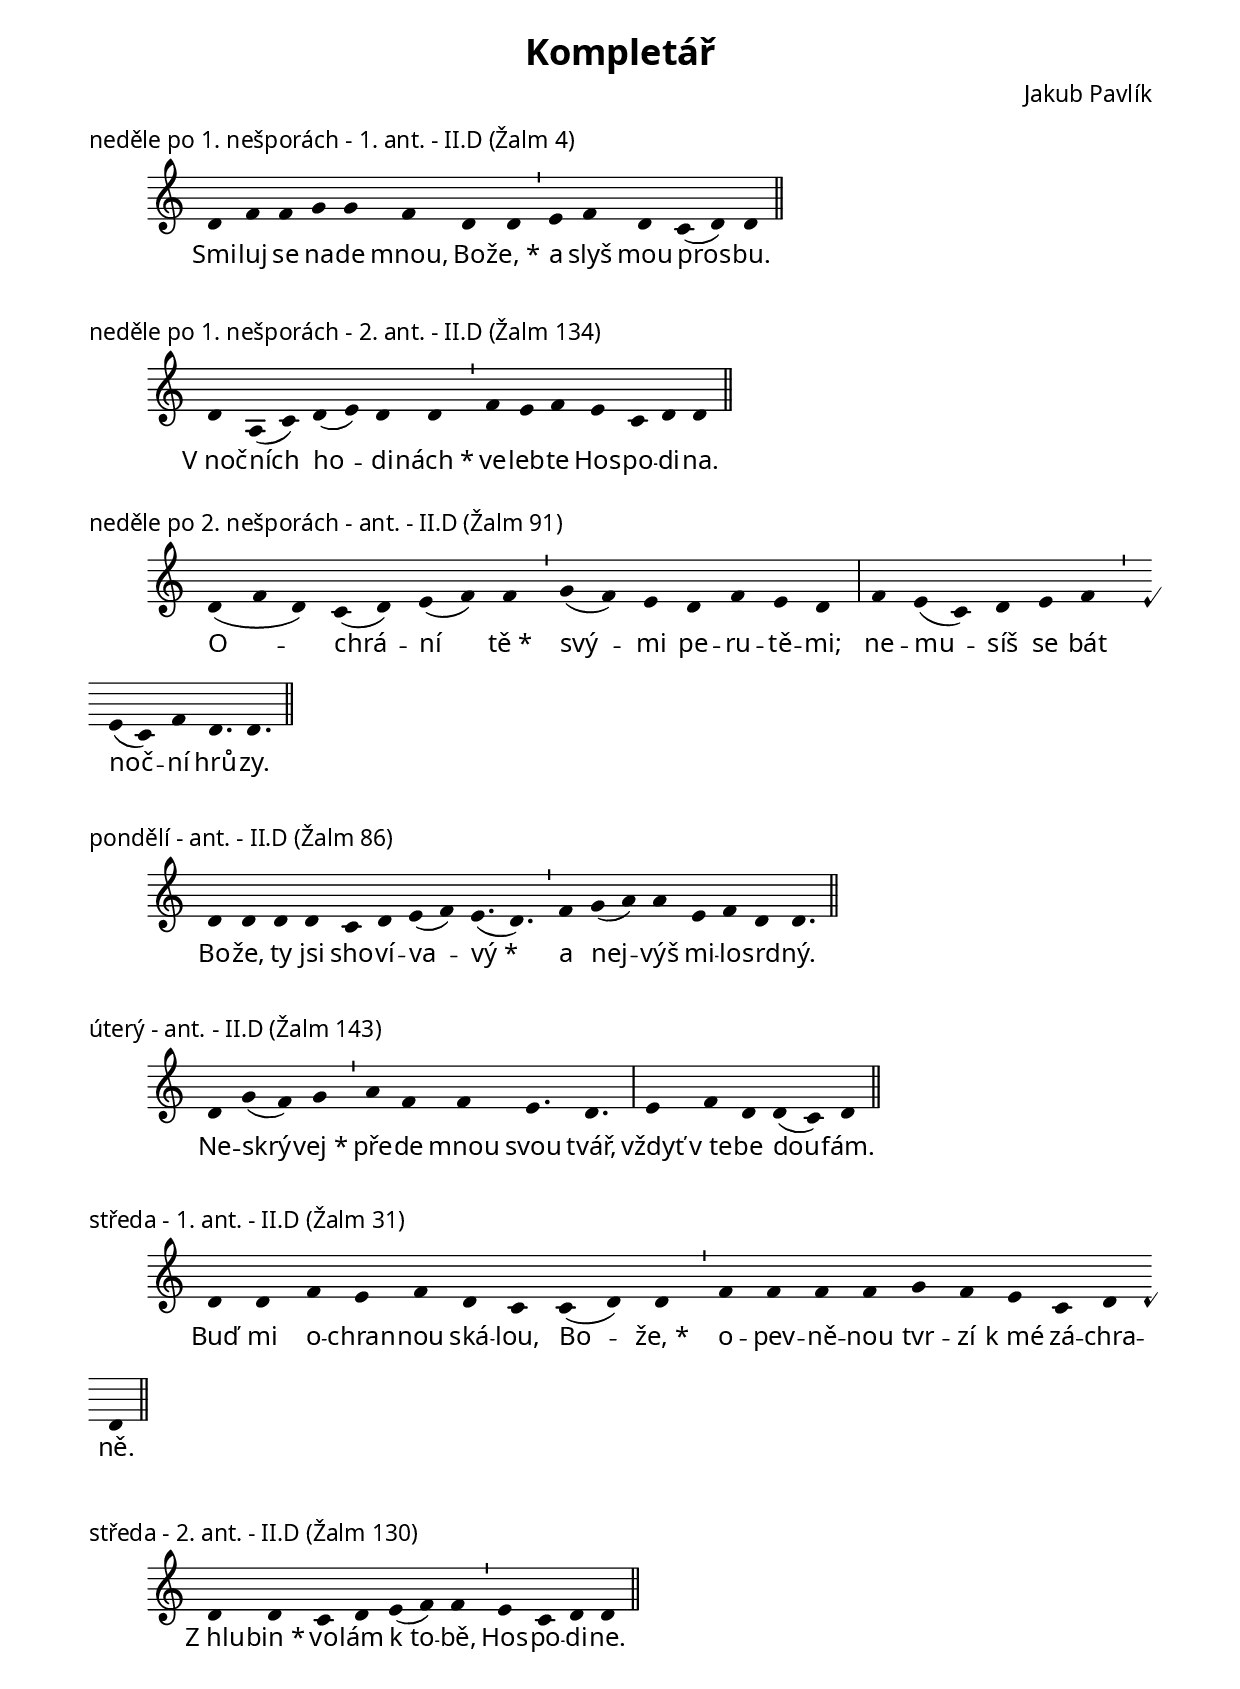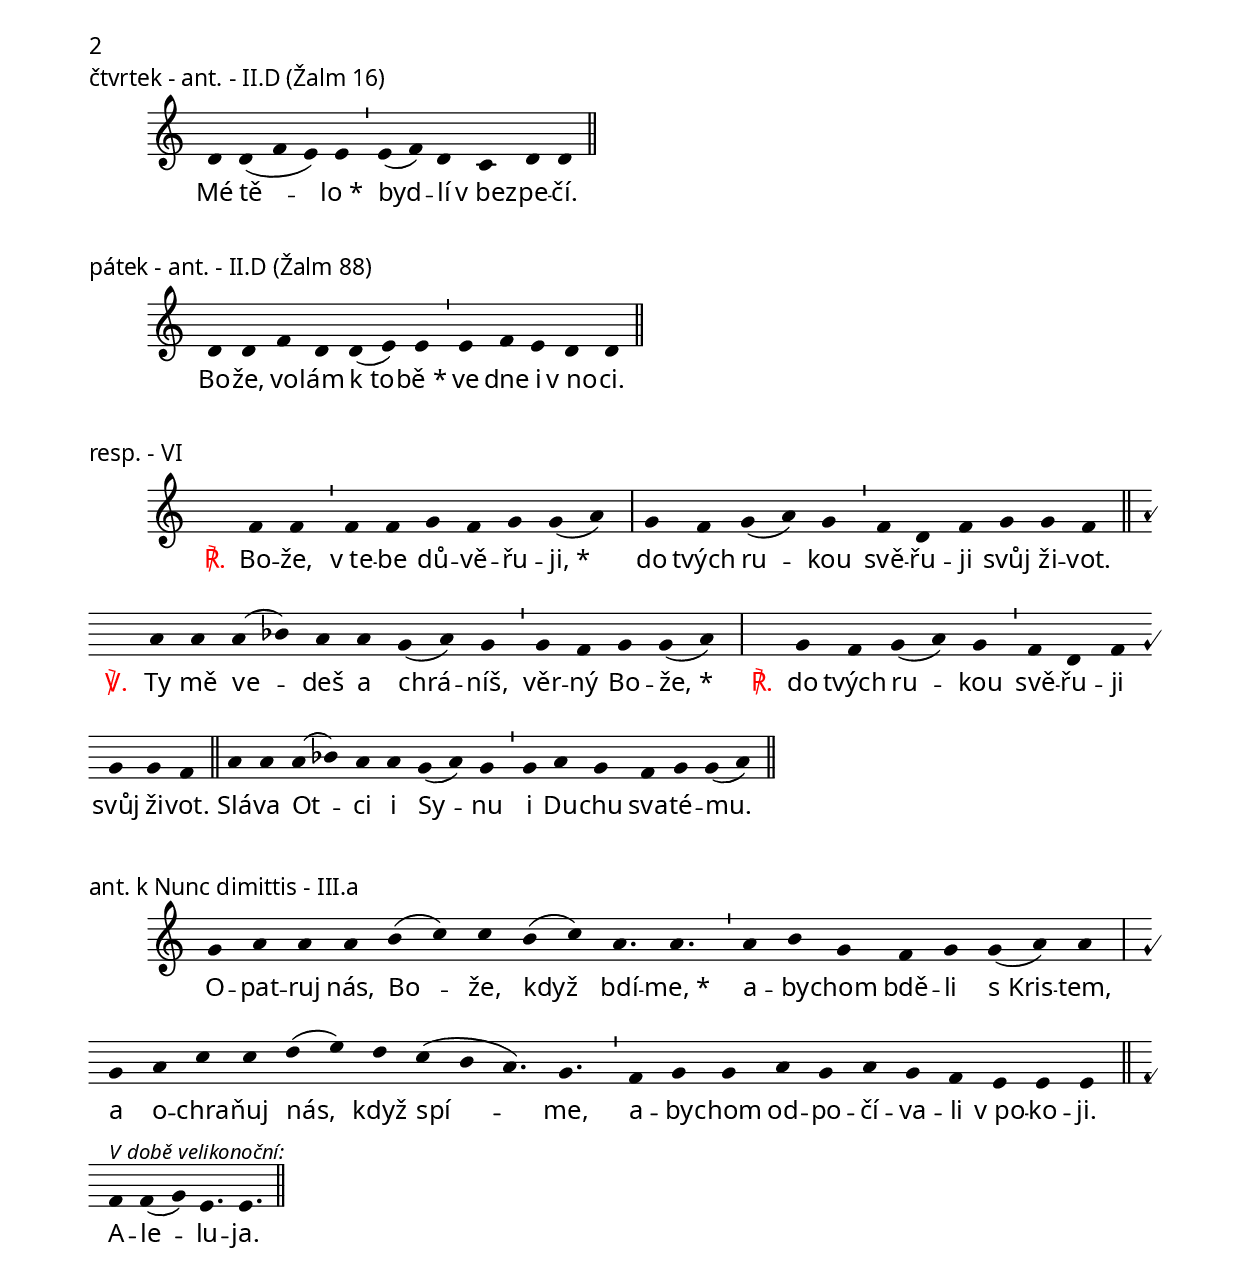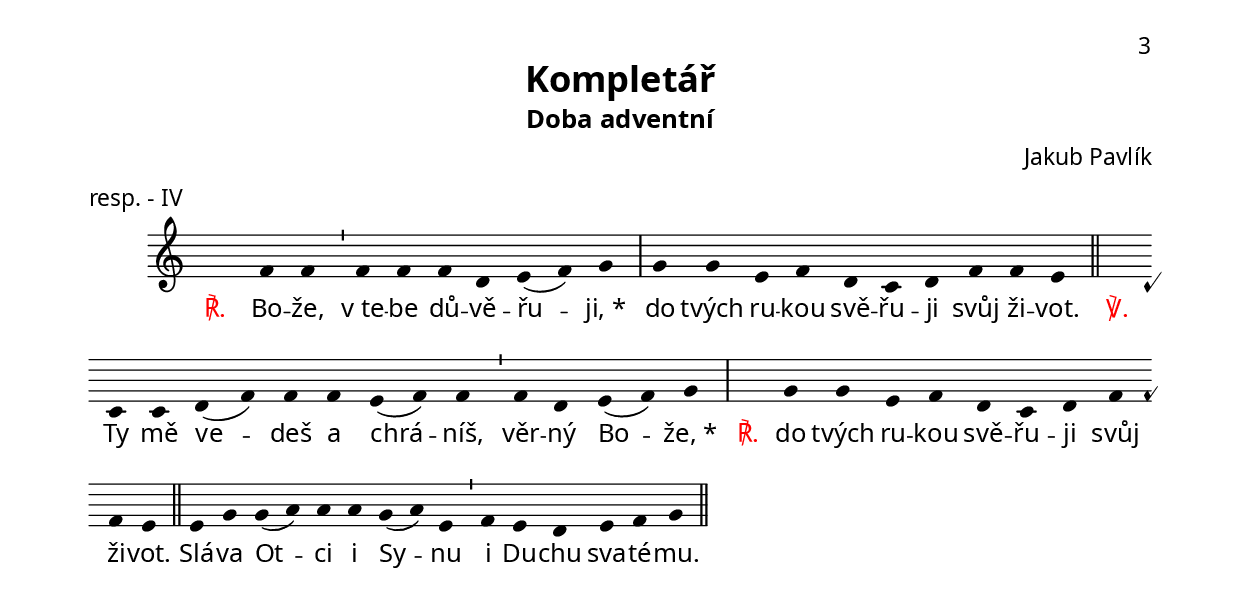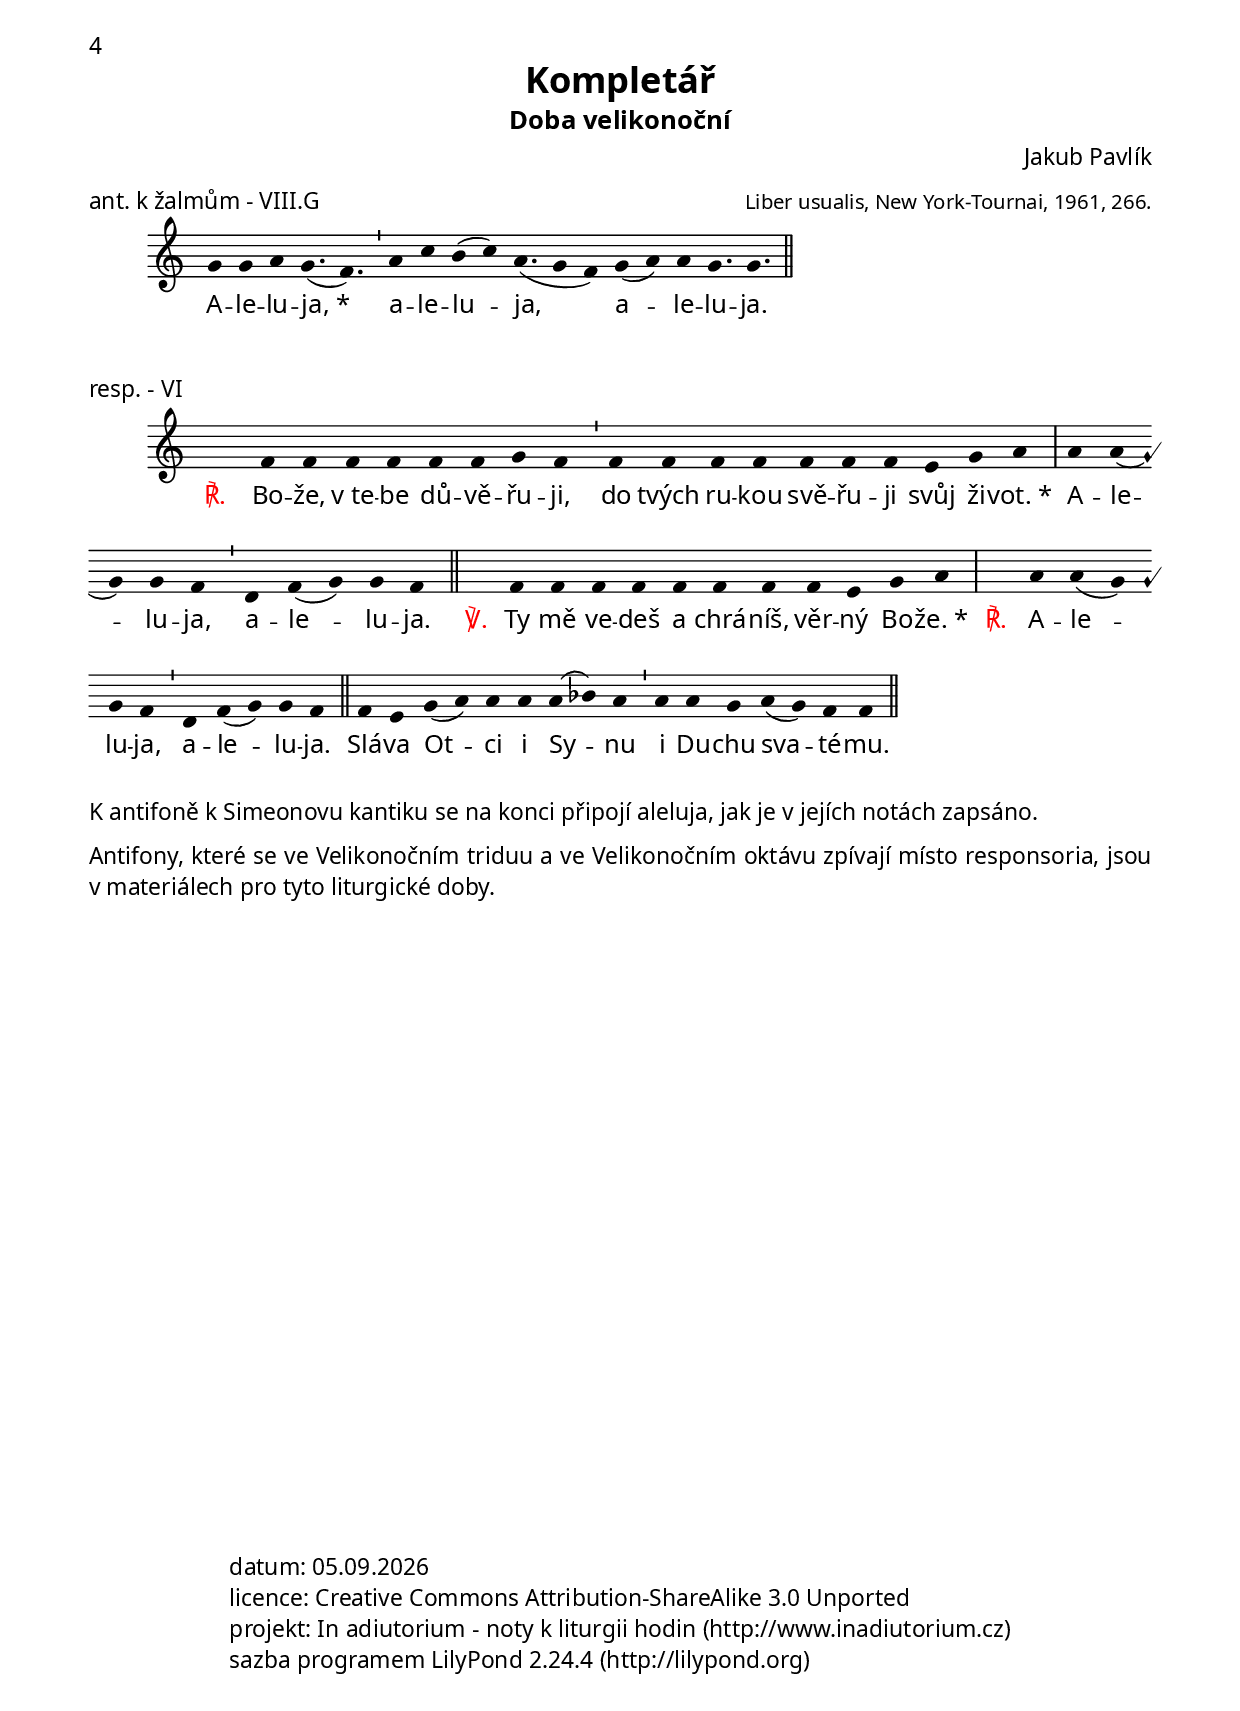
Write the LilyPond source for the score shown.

\version "2.19.4"

\header {
  title = "Kompletář"
  composer = "Jakub Pavlík"
}

\include "spolecne.ly"
\include "dilyresponsorii.ly"

\paper {
  ragged-bottom=##f
  ragged-last-bottom=##t
}

\score {
  \relative c' {
    \choralniRezim

    d4 f f g g f d d \barMin e f d c( d) d \barFinalis
  }
  \addlyrics {
    Smi -- luj se na -- de mnou, Bo -- že,_* a slyš mou pros -- bu.
  }
  \header {
    quid = "neděle po 1. nešporách - 1. ant."
    quidbreve = "1. ant."
    modus = "II"
    differentia = "D"
    psalmus = "Žalm 4"
    id = "nei1"
    piece = \markup\sestavTitulek
  }
}

\score {
  \relative c' {
    \choralniRezim
    d4 a( c) d( e) d d \barMin
    f4 e f e c d d4 \barFinalis
  }
  \addlyrics {
    V_noč -- ních ho -- di -- nách_* ve -- leb -- te Hos -- po -- di -- na.
  }
  \header {
    quid = "neděle po 1. nešporách - 2. ant."
    quidbreve = "2. ant."
    modus = "II"
    differentia = "D"
    psalmus = "Žalm 134"
    piece = \markup\sestavTitulek
    id = "nei2"
  }
}

\score {
  \relative c' {
    \choralniRezim
    d4( f d) c( d) e( f) f \barMin
    g( f) e d f e d \barMax
    f e( c) d e f \barMin
    e( c) f d4. d4. \barFinalis
  }
  \addlyrics {
    O -- chrá -- ní tě_* svý -- mi pe -- ru -- tě -- mi;
    ne -- mu -- síš se bát noč -- ní hrů -- zy.
  }
  \header {
    quid = "neděle po 2. nešporách - ant."
    quidbreve = "ant."
    modus = "II"
    differentia = "D"
    psalmus = "Žalm 91"
    piece = \markup\sestavTitulek
    id = "neii"
  }
}

\score {
  \relative c' {
    \choralniRezim
    d4 d d d c d e( f) e4.( d) \barMin f4 g( a) a e f d d4. \barFinalis
  }
  \addlyrics {
    Bo -- že, ty jsi sho -- ví -- va -- vý_* a nej -- výš mi -- lo -- srd -- ný.
  }
  \header {
    quid = "pondělí - ant."
    quidbreve = "ant."
    modus = "II"
    differentia = "D"
    piece = \markup\sestavTitulek
    psalmus = "Žalm 86"
    id = "po"
  }
}

\score {
  \relative c' {
    \choralniRezim
    d4 g( f) g \barMin a f f e4. d \barMax
    e4 f d d( c) d \barFinalis
  }
  \addlyrics {
    Ne -- skrý -- vej_* pře -- de mnou svou tvář,
    vždyť v_te -- be dou -- fám.
  }
  \header {
    quid = "úterý - ant."
    quidbreve = "ant."
    modus = "II"
    differentia = "D"
    psalmus = "Žalm 143"
    piece = \markup\sestavTitulek
    id = "ut"
  }
}

\score {
  \relative c' {
    \choralniRezim
    d4 d f e f d c c( d) d \barMin
    f f f f g f e c d d \barFinalis
  }
  \addlyrics {
    Buď mi o -- chran -- nou ská -- lou, Bo -- že,_*
    o -- pev -- ně -- nou tvr -- zí k_mé zá -- chra -- ně.
  }
  \header {
    quid = "středa - 1. ant."
    quidbreve = "1. ant."
    modus = "II"
    differentia = "D"
    psalmus = "Žalm 31"
    piece = \markup\sestavTitulek
    id = "st1"
  }
}

\score {
  \relative c' {
    \choralniRezim
    d4 d c d e( f) f \barMin
    e c d d \barFinalis
  }
  \addlyrics {
    Z_hlu -- bin_* vo -- lám k_to -- bě, Hos -- po -- di -- ne.
  }
  \header {
    quid = "středa - 2. ant."
    quidbreve = "2. ant."
    modus = "II"
    differentia = "D"
    psalmus = "Žalm 130"
    piece = \markup\sestavTitulek
    id = "st2"
  }
}

\pageBreak % ZLOM

\score {
  \relative c' {
    \choralniRezim
    d4 d( f e) e \barMin e( f) d c d d \barFinalis
  }
  \addlyrics {
    Mé tě -- lo_* byd -- lí v_bez -- pe -- čí.
  }
  \header {
    quid = "čtvrtek - ant."
    quidbreve = "ant."
    modus = "II"
    differentia = "D"
    psalmus = "Žalm 16"
    piece = \markup\sestavTitulek
    id = "ct"
  }
}

\score {
  \relative c' {
    \choralniRezim
    d4 d f d d( e) e \barMin e f e d d \barFinalis
  }
  \addlyrics {
    Bo -- že, vo -- lám k_to -- bě_* ve dne i v_no -- ci.
  }
  \header {
    quid = "pátek - ant."
    quidbreve = "ant."
    modus = "II"
    differentia = "D"
    psalmus = "Žalm 88"
    piece = \markup\sestavTitulek
    id = "pa"
  }
}

\score {
  \relative c' {
    \choralniRezim

    % R
    \neviditelna f
    f4 f \barMin f f g f g g( a) \barMax
    g4 f g( a) g \barMin f d f g g f \barFinalis
    % V
    \neviditelna a
    a4 a a( bes) a a g( a) g \barMin g f g g( a) \barMax
    % R
    \neviditelna g
    g4 f g( a) g \barMin f d f g g f \barFinalis
    % Slava
    \respVIdoxologie \barFinalis
  }
  \addlyrics {
    \Response Bo -- že, v_te -- be dů -- vě -- řu -- ji,_*
    do tvých ru -- kou svě -- řu -- ji svůj ži -- vot.
    \Verse Ty mě ve -- deš a chrá -- níš, věr -- ný Bo -- že,_*
    \Response do tvých ru -- kou svě -- řu -- ji svůj ži -- vot.
    \textRespDoxologie
  }
  \header {
    quid = "resp."
    modus = "VI"
    piece = \markup {\sestavTitulekResp}
    id = "resp"
  }
}

\score {
  \relative c'' {
    \choralniRezim
    g4 a a a b( c) c b( c) a4. a \barMin
    a4 b g f g g( a) a \barMax
    g a c c d( e) d c( b a4.) g \barMin
    f4 g g a g a g f e e e \barFinalis
    f^\rubrVelikAleluja f( g) e4. e \barFinalis
  }
  \addlyrics {
    O -- pat -- ruj nás, Bo -- že, když bdí -- me,_*
    a -- by -- chom bdě -- li s_Kris -- tem,
    a o -- chra -- ňuj nás, když spí -- me,
    a -- by -- chom od -- po -- čí -- va -- li v_po -- ko -- ji.
    A -- le -- lu -- ja.
  }
  \header {
    quid = "ant. k Nunc dimittis"
    quidbreve = "ant."
    modus = "III"
    differentia = "a"
    psalmus = "Nunc dimittis"
    piece = \markup {\sestavTitulekBezZalmu}
    id = "sim"
  }
}

\bookpart {
  \header {
    subtitle = "Doba adventní"
  }

  \score {
    \relative c' {
      \choralniRezim

      % R
      \neviditelna f
      f4 f \barMin f f f d e( f) g \barMax
      g g e f d c d f f e \barFinalis
      % V
      \neviditelna d
      c c d( f) f f e( f) f \barMin f d e( f) g \barMax
      % R
      \neviditelna g
      g g e f d c d f f e \barFinalis
      % Slava
      \respIVdoxologie \barFinalis
    }
    \addlyrics {
      \Response Bo -- že, v_te -- be dů -- vě -- řu -- ji,_*
      do tvých ru -- kou svě -- řu -- ji svůj ži -- vot.
      \Verse Ty mě ve -- deš a chrá -- níš, věr -- ný Bo -- že,_*
      \Response do tvých ru -- kou svě -- řu -- ji svůj ži -- vot.
      \textRespDoxologie
    }
    \header {
      quid = "resp."
      modus = "IV"
      piece = \markup {\sestavTitulekResp}
      id = "resp-adv"
    }
  }
}

\bookpart {
  \header {
    subtitle = "Doba velikonoční"
  }

  % Tato cast obsahuje mene not a proto je lepsi, aby se, narozdil
  % od prvni casti, noty neroztahovaly na celou stranku, ale byly
  % nakupene nahore:
  \paper {
    ragged-bottom=##f
    ragged-last-bottom=##t
  }

  \score {
    \relative c'' {
      \choralniRezim
      g4 g a g4.( f) \barMin
      a4 c b( c) a4.( g4 f)
      g( a) a g4. g \barFinalis
    }
    \addlyrics {
      A -- le -- lu -- ja,_*
      a -- le -- lu -- ja,
      a -- le -- lu -- ja.
    }
    \header {
      quid = "ant. k žalmům"
      quidbreve = "ant."
      modus = "VIII"
      differentia = "G"
      psalmus = ""
      placet = "nebylo by lepší nevázat se na solesmeskou rytmizaci a vyjít z AR1912?"
      id = "pasch"
      piece = \markup {\sestavTitulekBezZalmu}
      fons_externus = "Liber usualis, New York-Tournai, 1961, 266."
    }
  }

  \score {
    \relative c' {
      \choralniRezim

      % R
      \neviditelna f
      f4 f f f f f g f \barMin
      f f f f f f f e g a \barMax
      \respVIalelujaResponsum \barFinalis
      % V
      \neviditelna f
      f4 f f f f f f f e g a \barMax
      % R
      \neviditelna a
      \respVIalelujaResponsum \barFinalis
      % Slava
      \respVIalelujaDoxologie \barFinalis
    }
    \addlyrics {
      \Response Bo -- že, v_te -- be dů -- vě -- řu -- ji,
      do tvých ru -- kou svě -- řu -- ji svůj ži -- vot._* \textRespAleluja
      \Verse Ty mě ve -- deš a chrá -- níš, věr -- ný Bo -- že._*
      \Response \textRespAleluja
      \textRespDoxologie
    }
    \header {
      quid = "resp."
      modus = "VI"
      id = "paschresp"
      piece = \markup {\sestavTitulekResp}
    }
  }

  \markup\justify {K antifoně k Simeonovu kantiku se na konci připojí aleluja,
  jak je v jejích notách zapsáno.}

  \markup\justify {Antifony, které se ve Velikonočním triduu
  a ve Velikonočním oktávu zpívají místo responsoria, jsou
  "v materiálech" pro tyto liturgické doby.}
}